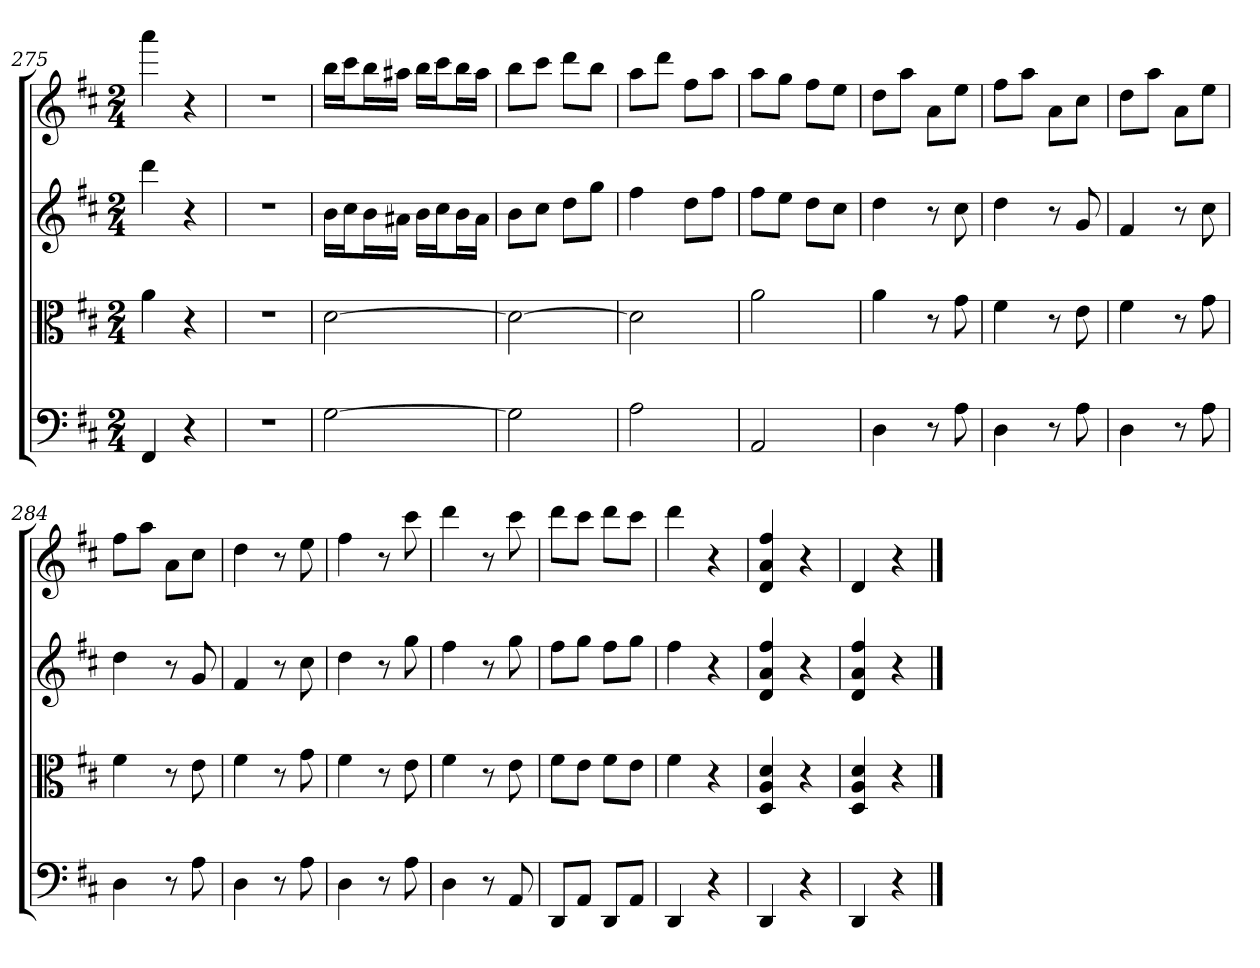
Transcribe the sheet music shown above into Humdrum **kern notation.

**kern	**kern	**kern	**kern
*part4	*part3	*part2	*part1
*staff4	*staff3	*staff2	*staff1
*clefF4	*clefC3	*	*
*k[f#c#]	*k[f#c#]	*k[f#c#]	*k[f#c#]
*D:	*D:	*D:	*D:
*M2/4	*M2/4	*M2/4	*M2/4
=275	=275	=275	=275
4FF#	4a	4ddd	4aaa
4r	4r	4r	4r
=276	=276	=276	=276
2r	2r	2r	2r
=277	=277	=277	=277
[2G	[2d	16bLL	16bbLL
.	.	16cc#J	16ccc#J
.	.	16bL	16bbL
.	.	16a#XJJ	16aa#XJJ
.	.	16bLL	16bbLL
.	.	16cc#J	16ccc#J
.	.	16bL	16bbL
.	.	16a#JJ	16aa#JJ
=278	=278	=278	=278
2G]	2d_	8bL	8bbL
.	.	8cc#J	8ccc#J
.	.	8ddL	8dddL
.	.	8ggJ	8bbJ
=279	=279	=279	=279
2A	2d]	4ff#	8aaL
.	.	.	8dddJ
.	.	8ddL	8ff#L
.	.	8ff#J	8aaJ
=280	=280	=280	=280
2AA	2a	8ff#L	8aaL
.	.	8eeJ	8ggJ
.	.	8ddL	8ff#L
.	.	8cc#J	8eeJ
=281	=281	=281	=281
4D	4a	4dd	8ddL
.	.	.	8aaJ
8r	8r	8r	8aL
8A	8g	8cc#	8eeJ
=282	=282	=282	=282
4D	4f#	4dd	8ff#L
.	.	.	8aaJ
8r	8r	8r	8aL
8A	8e	8g	8cc#J
=283	=283	=283	=283
4D	4f#	4f#	8ddL
.	.	.	8aaJ
8r	8r	8r	8aL
8A	8g	8cc#	8eeJ
=284	=284	=284	=284
4D	4f#	4dd	8ff#L
.	.	.	8aaJ
8r	8r	8r	8aL
8A	8e	8g	8cc#J
=285	=285	=285	=285
4D	4f#	4f#	4dd
8r	8r	8r	8r
8A	8g	8cc#	8ee
=286	=286	=286	=286
4D	4f#	4dd	4ff#
8r	8r	8r	8r
8A	8e	8gg	8ccc#
=287	=287	=287	=287
4D	4f#	4ff#	4ddd
8r	8r	8r	8r
8AA	8e	8gg	8ccc#
=288	=288	=288	=288
8DD/L	8f#\L	8ff#L	8dddL
8AA/J	8e\J	8ggJ	8ccc#J
8DD/L	8f#\L	8ff#L	8dddL
8AA/J	8e\J	8ggJ	8ccc#J
=289	=289	=289	=289
4DD	4f#	4ff#	4ddd
4r	4r	4r	4r
=290	=290	=290	=290
4DD	4D 4A 4d	4d 4a 4ff#	4d 4a 4ff#
4r	4r	4r	4r
=291	=291	=291	=291
4DD	4D 4A 4d	4d 4a 4ff#	4d
4r	4r	4r	4r
==	==	==	==
*-	*-	*-	*-
